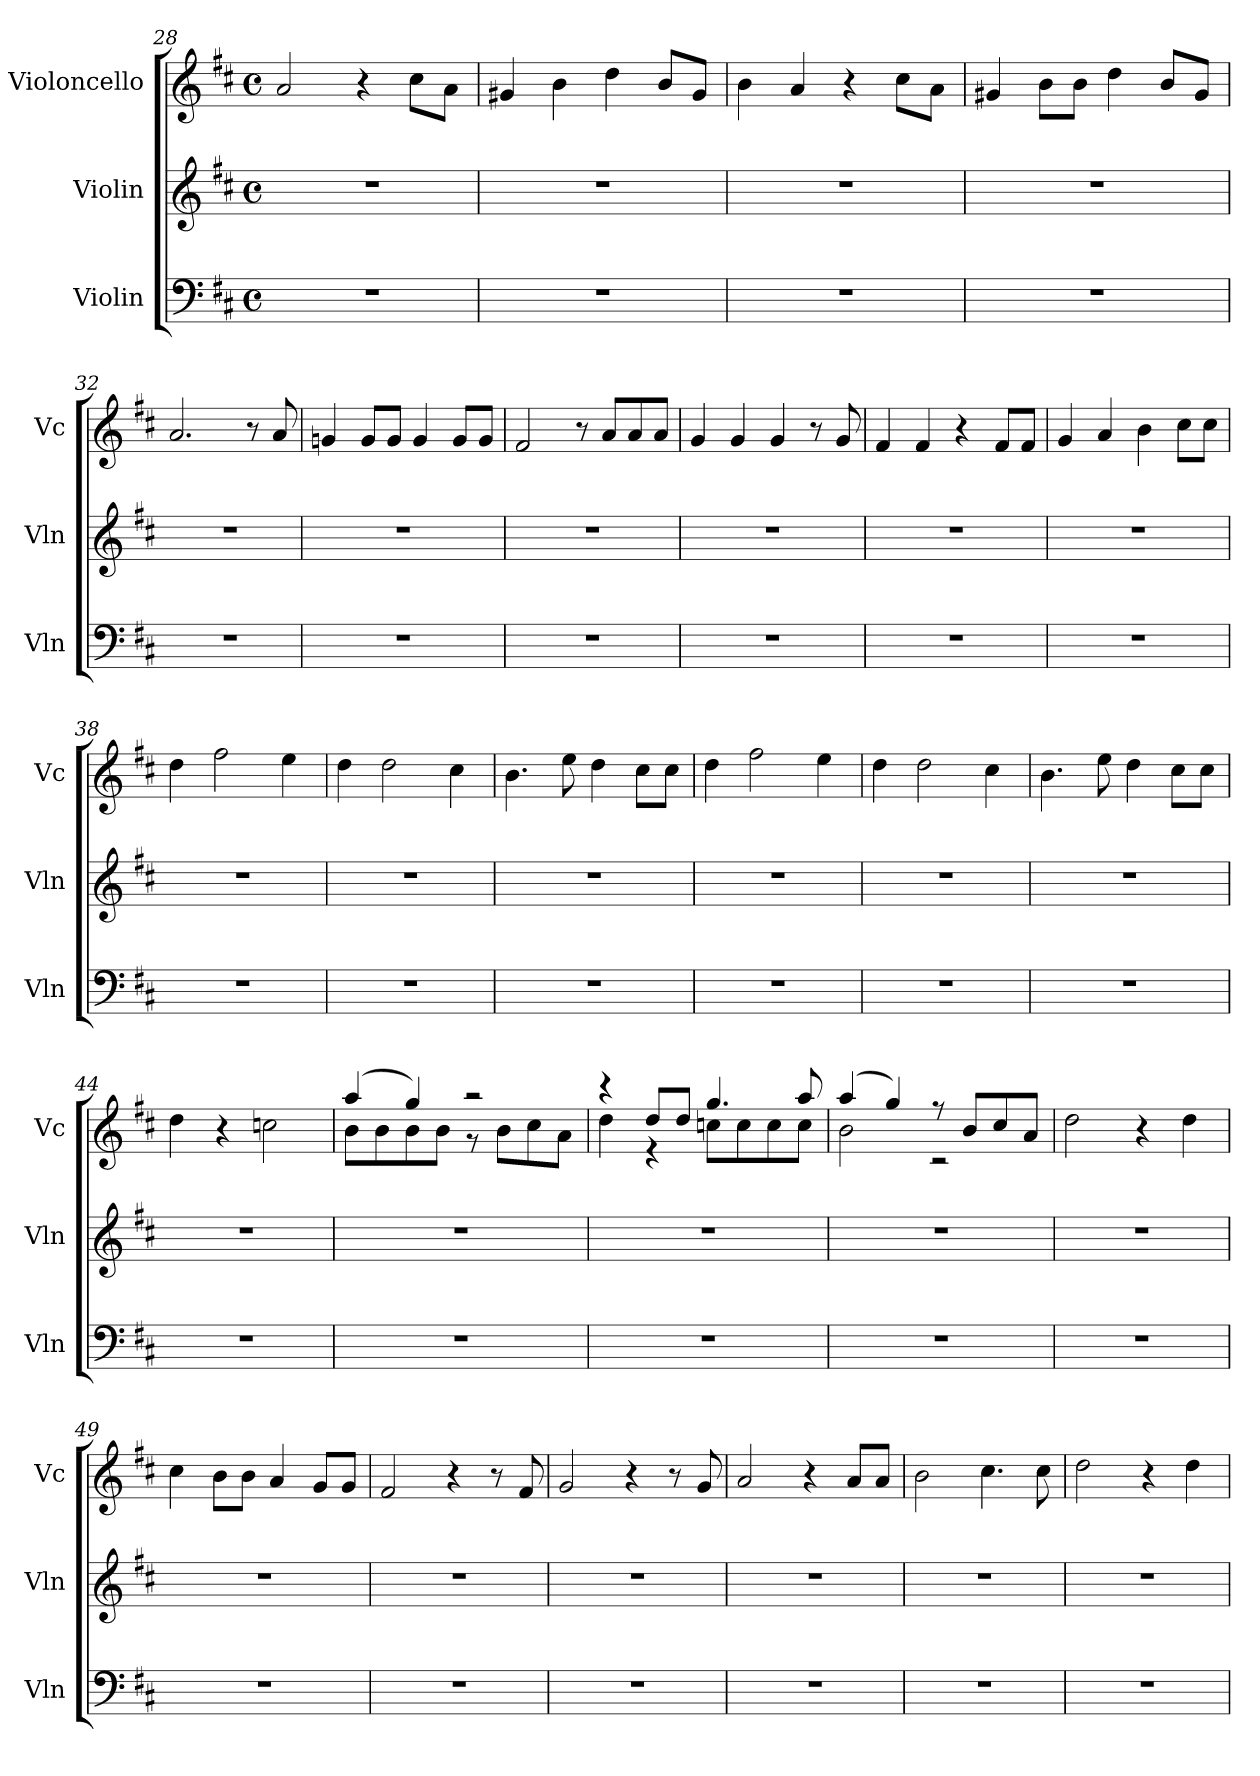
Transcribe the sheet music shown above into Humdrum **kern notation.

**kern	**kern	**kern
*part3	*part2	*part1
*staff3	*staff2	*staff1
*I"Violin	*I"Violin	*I"Violoncello
*I'Vln	*I'Vln	*I'Vc
!!LO:LB:g=z
*clefF4	*clefG2	*clefG2
*k[f#c#]	*k[f#c#]	*k[f#c#]
*M4/4	*M4/4	*M4/4
*met(c)	*met(c)	*met(c)
=28	=28	=28
1r	1r	2a/
.	.	4r
.	.	8cc#\L
.	.	8a\J
=29	=29	=29
1r	1r	4g#X/
.	.	4b\
.	.	4dd\
.	.	8b/L
.	.	8g#/J
=30	=30	=30
1r	1r	4b\
.	.	4a/
.	.	4r
.	.	8cc#\L
.	.	8a\J
=31	=31	=31
1r	1r	4g#X/
.	.	8b\L
.	.	8b\J
.	.	4dd\
.	.	8b/L
.	.	8g#/J
=32	=32	=32
1r	1r	2.a/
.	.	8r
.	.	8a/
=33	=33	=33
1r	1r	4gn/
.	.	8g/L
.	.	8g/J
.	.	4g/
.	.	8g/L
.	.	8g/J
!!LO:LB:g=z
=34	=34	=34
1r	1r	2f#/
.	.	8r
.	.	8a/L
.	.	8a/
.	.	8a/J
=35	=35	=35
1r	1r	4g/
.	.	4g/
.	.	4g/
.	.	8r
.	.	8g/
=36	=36	=36
1r	1r	4f#/
.	.	4f#/
.	.	4r
.	.	8f#/L
.	.	8f#/J
=37	=37	=37
1r	1r	4g/
.	.	4a/
.	.	4b\
.	.	8cc#\L
.	.	8cc#\J
=38	=38	=38
1r	1r	4dd\
.	.	2ff#\
.	.	4ee\
=39	=39	=39
1r	1r	4dd\
.	.	2dd\
.	.	4cc#\
!!LO:LB:g=z
=40	=40	=40
1r	1r	4.b\
.	.	8ee\
.	.	4dd\
.	.	8cc#\L
.	.	8cc#\J
=41	=41	=41
1r	1r	4dd\
.	.	2ff#\
.	.	4ee\
=42	=42	=42
1r	1r	4dd\
.	.	2dd\
.	.	4cc#\
=43	=43	=43
1r	1r	4.b\
.	.	8ee\
.	.	4dd\
.	.	8cc#\L
.	.	8cc#\J
=44	=44	=44
1r	1r	4dd\
.	.	4r
.	.	2ccn\
=45	=45	=45
*	*	*^
1r	1r	(>4aa/	8b\L
.	.	.	8b\
.	.	4gg/)	8b\
.	.	.	8b\J
.	.	2r	8r
.	.	.	8b\L
.	.	.	8cc#\
.	.	.	8a\J
!!LO:PB:g=z	!!
=46	=46	=46	=46
1r	1r	4r	4dd\
.	.	8dd/L	4r
.	.	8dd/J	.
.	.	4.gg/	8ccn\L
.	.	.	8cc\
.	.	.	8cc\
.	.	8aa/	8cc\J
=47	=47	=47	=47
1r	1r	(>4aa/	2b\
.	.	4gg/)	.
.	.	8r	2r
.	.	8b/L	.
.	.	8cc#/	.
.	.	8a/J	.
*	*	*v	*v
=48	=48	=48
1r	1r	2dd\
.	.	4r
.	.	4dd\
=49	=49	=49
1r	1r	4cc#\
.	.	8b\L
.	.	8b\J
.	.	4a/
.	.	8g/L
.	.	8g/J
=50	=50	=50
1r	1r	2f#/
.	.	4r
.	.	8r
.	.	8f#/
=51	=51	=51
1r	1r	2g/
.	.	4r
.	.	8r
.	.	8g/
!!LO:LB:g=z
=52	=52	=52
1r	1r	2a/
.	.	4r
.	.	8a/L
.	.	8a/J
=53	=53	=53
1r	1r	2b\
.	.	4.cc#\
.	.	8cc#\
=54	=54	=54
1r	1r	2dd\
.	.	4r
.	.	4dd\
=	=	=
*-	*-	*-
